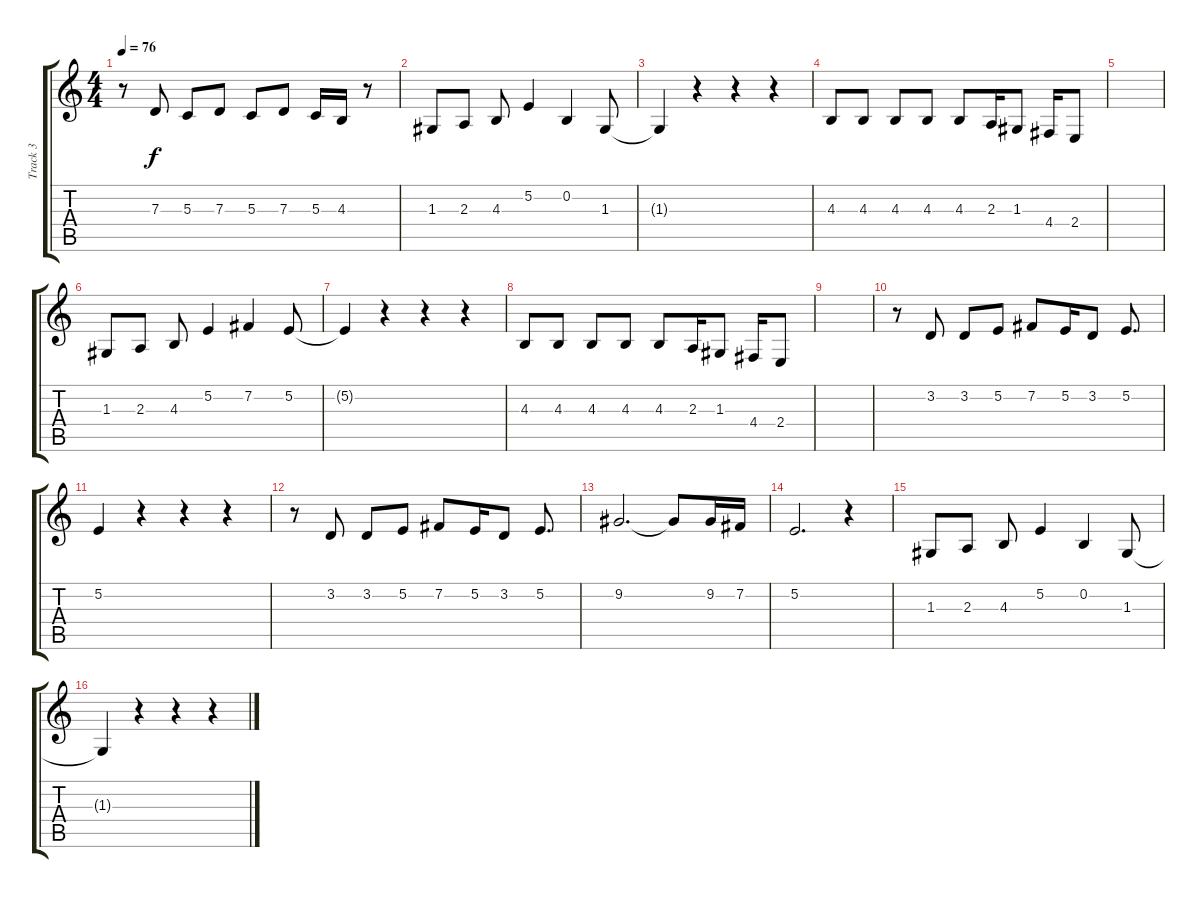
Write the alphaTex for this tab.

\track ("Track 3" "Track 3") {instrument altosax}
\staff {score tabs}
\tuning (E4 B3 G3 D3 A2 E2) {hide}
\ts (4 4)
\tempo 76
\clef g2
\ks c
r.8{dy f} 7.3.8 5.3.8 7.3.8 5.3.8 7.3.8 5.3.16 4.3.16 r.8 |
1.3.8 2.3.8 4.3.8 5.2.4 0.2.4 1.3.8 |
1.3{t}.4 r.4 r.4 r.4 |
4.3.8 4.3.8 4.3.8 4.3.8 4.3.8 2.3.16 1.3.8 4.4.16 2.4.8 |
|
1.3.8 2.3.8 4.3.8 5.2.4 7.2.4 5.2.8 |
5.2{t}.4 r.4 r.4 r.4 |
4.3.8 4.3.8 4.3.8 4.3.8 4.3.8 2.3.16 1.3.8 4.4.16 2.4.8 |
|
r.8 3.2.8 3.2.8 5.2.8 7.2.8 5.2.16 3.2.8 5.2.8{d} |
5.2.4 r.4 r.4 r.4 |
r.8 3.2.8 3.2.8 5.2.8 7.2.8 5.2.16 3.2.8 5.2.8{d} |
9.2.2{d} 9.2{t}.8 9.2.16 7.2.16 |
5.2.2{d} r.4 |
1.3.8 2.3.8 4.3.8 5.2.4 0.2.4 1.3.8 |
1.3{t}.4 r.4 r.4 r.4
